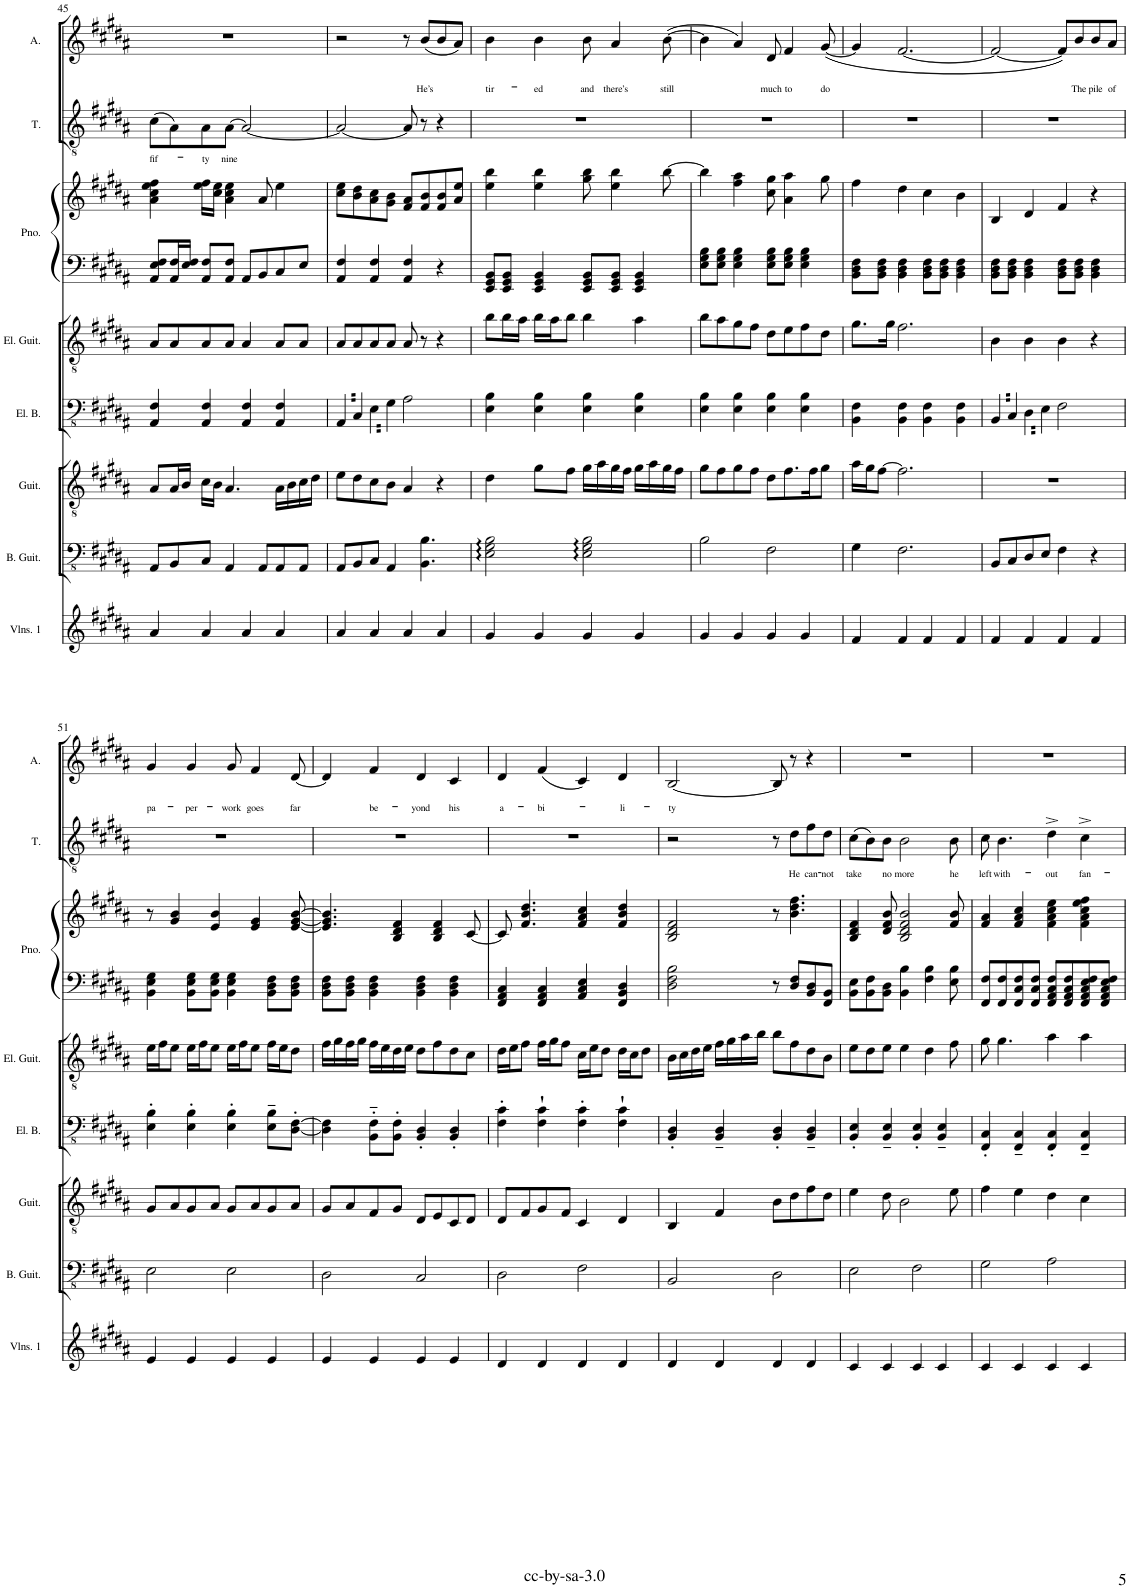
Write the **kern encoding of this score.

**kern	**kern	**kern	**kern	**kern	**kern	**kern	**kern	**text	**kern	**text	**text
*part8	*part7	*part6	*part5	*part4	*part3	*part3	*part2	*part2	*part1	*part1	*part1
*staff9	*staff8	*staff7	*staff6	*staff5	*staff4	*staff3	*staff2	*staff2	*staff1	*staff1	*staff1
*I"Violins 1	*I"Bass Guitar	*I"Guitar	*I"Electric Bass	*I"Electric Guitar	*I"Piano	*	*I"Tenor	*	*I"Alto	*	*
*I'Vlns. 1	*I'B. Guit.	*I'Guit.	*I'El. B.	*I'El. Guit.	*I'Pno.	*	*I'T.	*	*I'A.	*	*
!!LO:PB:g=z
*clefG2	*clefFv4	*clefGv2	*clefFv4	*clefGv2	*clefF4	*clefG2	*clefGv2	*	*clefG2	*	*
*k[f#c#g#d#a#]	*k[f#c#g#d#a#]	*k[f#c#g#d#a#]	*k[f#c#g#d#a#]	*k[f#c#g#d#a#]	*k[f#c#g#d#a#]	*k[f#c#g#d#a#]	*k[f#c#g#d#a#]	*	*k[f#c#g#d#a#]	*	*
*M4/4	*M4/4	*M4/4	*M4/4	*M4/4	*M4/4	*M4/4	*M4/4	*	*M4/4	*	*
=45	=45	=45	=45	=45	=45	=45	=45	=45	=45	=45	=45
!	!	!	!	!	!	!	!	!LO:LY:b	!	!	!
4a#/	8AAA#/L	8A#/L	4AAA#/ 4FF#/	8A#/L	8AA#/ 8E/ 8F#/L	4a#\ 4cc#\ 4ee\ 4ff#\	(8c#\L	fif-	1r	.	.
.	8BBB/	16A#/L	.	8A#/	16AA#/ 16F#/L	.	8A#\)	.	.	.	.
.	.	16B/JJ	.	.	16E/ 16F#/JJ	.	.	.	.	.	.
!	!	!	!	!	!	!	!	!LO:LY:b	!	!	!
4a#/	8CC#/J	16c#\LL	4AAA#/ 4FF#/	8A#/	8AA#/ 8F#/L	16ee\ 16ff#\LL	8A#\	-ty	.	.	.
.	.	16B\JJ	.	.	.	16cc#\ 16ee\JJ	.	.	.	.	.
!	!	!	!	!	!	!	!	!LO:LY:b	!	!	!
.	4AAA#/	4.A#/	.	8A#/J	8AA#/ 8F#/J	4a#\ 4cc#\ 4ee\	[8A#\J	nine	.	.	.
4a#/	.	.	4AAA#/ 4FF#/	4A#/	8AA#/L	.	2A#/_	.	.	.	.
.	8AAA#/L	.	.	.	8BB/	8a#/	.	.	.	.	.
4a#/	8AAA#/	16A#\LL	4AAA#/ 4FF#/	8A#/L	8C#/	4ee\	.	.	.	.	.
.	.	16B\	.	.	.	.	.	.	.	.	.
.	8AAA#/J	16c#\	.	8A#/J	8E/J	.	.	.	.	.	.
.	.	16d#\JJ	.	.	.	.	.	.	.	.	.
=46	=46	=46	=46	=46	=46	=46	=46	=46	=46	=46	=46
*	*	*	*tremolo	*	*	*	*	*	*	*	*
4a#/	8AAA#/L	8e\L	32AAA#/LLL	8A#/L	4AA#/ 4F#/	8cc#\ 8ee\L	2A#/_	.	2r	.	.
.	.	.	32CC#/	.	.	.	.	.	.	.	.
.	.	.	32AAA#/	.	.	.	.	.	.	.	.
.	.	.	32CC#/	.	.	.	.	.	.	.	.
.	8BBB/	8d#\	32AAA#/	8A#/	.	8b\ 8dd#\	.	.	.	.	.
.	.	.	32CC#/	.	.	.	.	.	.	.	.
.	.	.	32AAA#/	.	.	.	.	.	.	.	.
.	.	.	32CC#/JJJ	.	.	.	.	.	.	.	.
4a#/	8CC#/J	8c#\	32EE\LLL	8A#/	4AA#/ 4F#/	8a#\ 8cc#\	.	.	.	.	.
.	.	.	32GG#\	.	.	.	.	.	.	.	.
.	.	.	32EE\	.	.	.	.	.	.	.	.
.	.	.	32GG#\	.	.	.	.	.	.	.	.
.	4AAA#/	8B\J	32EE\	8A#/J	.	8g#\ 8b\J	.	.	.	.	.
.	.	.	32GG#\	.	.	.	.	.	.	.	.
.	.	.	32EE\	.	.	.	.	.	.	.	.
.	.	.	32GG#\JJJ	.	.	.	.	.	.	.	.
*	*	*	*Xtremolo	*	*	*	*	*	*	*	*
4a#/	.	4A#/	2AA#\	8A#/	4AA#/ 4F#/	8f#/ 8a#/L	8A#/]	.	8r	.	.
.	.	.	.	.	.	.	.	.	.	.	.
.	.	.	.	.	.	.	.	.	.	.	.
.	.	.	.	.	.	.	.	.	.	.	.
!	!	!	!	!	!	!	!	!	!	!	!LO:LY:b
.	4.BBB\ 4.BB\	.	.	8r	.	8f#/ 8b/	8r	.	(8b/L	.	He’s
4a#/	.	4r	.	4r	4r	8f#/ 8b/	4r	.	8b/	.	.
.	.	.	.	.	.	8a#/ 8ee/J	.	.	8a#/J)	.	.
=47	=47	=47	=47	=47	=47	=47	=47	=47	=47	=47	=47
!	!	!	!	!	!	!	!	!	!	!	!LO:LY:b
4g#/	2EE\ 2GG#\ 2BB\	4d#\	4EE\ 4BB\	8b\L	8EE/ 8GG#/ 8BB/L	4ee\ 4bb\	1r	.	4b\	.	tir-
.	.	.	.	16b\L	8EE/ 8GG#/ 8BB/J	.	.	.	.	.	.
.	.	.	.	16a#\JJ	.	.	.	.	.	.	.
!	!	!	!	!	!	!	!	!	!	!	!LO:LY:b
4g#/	.	8g#\L	4EE\ 4BB\	16b\LL	4EE/ 4GG#/ 4BB/	4ee\ 4bb\	.	.	4b\	.	-ed
.	.	.	.	16a#\J	.	.	.	.	.	.	.
.	.	8f#\J	.	8b\J	.	.	.	.	.	.	.
!	!	!	!	!	!	!	!	!	!	!	!LO:LY:b
4g#/	2EE\ 2GG#\ 2BB\	16g#\LL	4EE\ 4BB\	4b\	8EE/ 8GG#/ 8BB/L	8gg#\ 8bb\	.	.	8b\	.	and
.	.	16a#\	.	.	.	.	.	.	.	.	.
!	!	!	!	!	!	!	!	!	!	!	!LO:LY:b
.	.	16g#\	.	.	8EE/ 8GG#/ 8BB/J	4ee\ 4bb\	.	.	4a#/	.	there’s
.	.	16f#\JJ	.	.	.	.	.	.	.	.	.
4g#/	.	16g#\LL	4EE\ 4BB\	4a#\	4EE/ 4GG#/ 4BB/	.	.	.	.	.	.
.	.	16a#\	.	.	.	.	.	.	.	.	.
!	!	!	!	!	!	!	!	!	!	!	!LO:LY:b
.	.	16g#\	.	.	.	[8bb\	.	.	([8b\	.	still
.	.	16f#\JJ	.	.	.	.	.	.	.	.	.
=48	=48	=48	=48	=48	=48	=48	=48	=48	=48	=48	=48
4g#/	2BB\	8g#\L	4EE\ 4BB\	8b\L	8E\ 8G#\ 8B\L	4bb\]	1r	.	4b\]	.	.
.	.	8f#\	.	8a#\	8E\ 8G#\ 8B\J	.	.	.	.	.	.
4g#/	.	8g#\	4EE\ 4BB\	8g#\	4E\ 4G#\ 4B\	4ff#\ 4aa#\	.	.	4a#/)	.	.
.	.	8f#\J	.	8f#\J	.	.	.	.	.	.	.
!	!	!	!	!	!	!	!	!	!	!	!LO:LY:b
4g#/	2FF#\	8d#\L	4EE\ 4BB\	8d#\L	8E\ 8G#\ 8B\L	8cc#\ 8gg#\	.	.	8d#/	.	much
!	!	!	!	!	!	!	!	!	!	!	!LO:LY:b
.	.	8.f#\	.	8e\	8E\ 8G#\ 8B\J	4a#\ 4aa#\	.	.	4f#/	.	to
4g#/	.	.	4EE\ 4BB\	8f#\	4E\ 4G#\ 4B\	.	.	.	.	.	.
.	.	16f#\K	.	.	.	.	.	.	.	.	.
!	!	!	!	!	!	!	!	!	!	!	!LO:LY:b
.	.	8g#\J	.	8d#\J	.	8gg#\	.	.	([8g#/	.	do
=49	=49	=49	=49	=49	=49	=49	=49	=49	=49	=49	=49
4f#/	4GG#\	16a#\LL	4BBB\ 4FF#\	8.g#\L	8BB\ 8D#\ 8F#\L	4ff#\	1r	.	4g#/]	.	.
.	.	16g#\J	.	.	.	.	.	.	.	.	.
.	.	[8f#\J	.	.	8BB\ 8D#\ 8F#\J	.	.	.	.	.	.
.	.	.	.	16g#\Jk	.	.	.	.	.	.	.
4f#/	2.FF#\	2.f#\]	4BBB\ 4FF#\	2.f#\	4BB\ 4D#\ 4F#\	4dd#\	.	.	[2.f#/	.	.
4f#/	.	.	4BBB\ 4FF#\	.	8BB\ 8D#\ 8F#\L	4cc#\	.	.	.	.	.
.	.	.	.	.	8BB\ 8D#\ 8F#\J	.	.	.	.	.	.
4f#/	.	.	4BBB\ 4FF#\	.	4BB\ 4D#\ 4F#\	4b\	.	.	.	.	.
=50	=50	=50	=50	=50	=50	=50	=50	=50	=50	=50	=50
*	*	*	*tremolo	*	*	*	*	*	*	*	*
4f#/	8BBB/L	1r	32BBB/LLL	4B\	8BB\ 8D#\ 8F#\L	4B/	1r	.	2f#/_	.	.
.	.	.	32CC#/	.	.	.	.	.	.	.	.
.	.	.	32BBB/	.	.	.	.	.	.	.	.
.	.	.	32CC#/	.	.	.	.	.	.	.	.
.	8CC#/	.	32BBB/	.	8BB\ 8D#\ 8F#\J	.	.	.	.	.	.
.	.	.	32CC#/	.	.	.	.	.	.	.	.
.	.	.	32BBB/	.	.	.	.	.	.	.	.
.	.	.	32CC#/JJJ	.	.	.	.	.	.	.	.
4f#/	8DD#/	.	32DD#\LLL	4B\	4BB\ 4D#\ 4F#\	4d#/	.	.	.	.	.
.	.	.	32EE\	.	.	.	.	.	.	.	.
.	.	.	32DD#\	.	.	.	.	.	.	.	.
.	.	.	32EE\	.	.	.	.	.	.	.	.
.	8EE/J	.	32DD#\	.	.	.	.	.	.	.	.
.	.	.	32EE\	.	.	.	.	.	.	.	.
.	.	.	32DD#\	.	.	.	.	.	.	.	.
.	.	.	32EE\JJJ	.	.	.	.	.	.	.	.
*	*	*	*Xtremolo	*	*	*	*	*	*	*	*
4f#/	4FF#\	.	2FF#\	4B\	8BB\ 8D#\ 8F#\L	4f#/	.	.	8f#/L])	.	.
.	.	.	.	.	.	.	.	.	.	.	.
.	.	.	.	.	.	.	.	.	.	.	.
.	.	.	.	.	.	.	.	.	.	.	.
!	!	!	!	!	!	!	!	!	!	!	!LO:LY:b
.	.	.	.	.	8BB\ 8D#\ 8F#\J	.	.	.	8b/	.	The
!	!	!	!	!	!	!	!	!	!	!	!LO:LY:b
4f#/	4r	.	.	4r	4BB\ 4D#\ 4F#\	4r	.	.	8b/	.	pile
!	!	!	!	!	!	!	!	!	!	!	!LO:LY:b
.	.	.	.	.	.	.	.	.	8a#/J	.	of
!!LO:LB:g=z
=51	=51	=51	=51	=51	=51	=51	=51	=51	=51	=51	=51
!	!	!	!	!	!	!	!	!	!	!	!LO:LY:b
4e/	2EE\	8G#/L	4EE\' 4BB\'	16e\LL	4BB\ 4E\ 4G#\	8r	1r	.	4g#/	.	pa-
.	.	.	.	16f#\J	.	.	.	.	.	.	.
.	.	8A#/	.	8e\J	.	4g#/ 4b/	.	.	.	.	.
!	!	!	!	!	!	!	!	!	!	!	!LO:LY:b
4e/	.	8G#/	4EE\' 4BB\'	16e\LL	8BB\ 8E\ 8G#\L	.	.	.	4g#/	.	-per-
.	.	.	.	16f#\J	.	.	.	.	.	.	.
.	.	8A#/J	.	8e\J	8BB\ 8E\ 8G#\J	4e/ 4b/	.	.	.	.	.
!	!	!	!	!	!	!	!	!	!	!	!LO:LY:b
4e/	2EE\	8G#/L	4EE\' 4BB\'	16e\LL	4BB\ 4E\ 4G#\	.	.	.	8g#/	.	-work
.	.	.	.	16f#\J	.	.	.	.	.	.	.
!	!	!	!	!	!	!	!	!	!	!	!LO:LY:b
.	.	8A#/	.	8e\J	.	4e/ 4g#/	.	.	4f#/	.	goes
4e/	.	8G#/	8EE\~ 8BB\~L	16f#\LL	8BB\ 8D#\ 8F#\L	.	.	.	.	.	.
.	.	.	.	16e\J	.	.	.	.	.	.	.
!	!	!	!	!	!	!	!	!	!	!	!LO:LY:b
.	.	8A#/J	[8DD#\' [8FF#\'J	8d#\J	8BB\ 8D#\ 8F#\J	[8e/ [8g#/ [8b/	.	.	[8d#/	.	far
=52	=52	=52	=52	=52	=52	=52	=52	=52	=52	=52	=52
4e/	2DD#\	8G#/L	4DD#\] 4FF#\]	16f#\LL	8BB\ 8D#\ 8F#\L	4.e/] 4.g#/] 4.b/]	1r	.	4d#/]	.	.
.	.	.	.	16g#\	.	.	.	.	.	.	.
.	.	8A#/	.	16f#\	8BB\ 8D#\ 8F#\J	.	.	.	.	.	.
.	.	.	.	16g#\JJ	.	.	.	.	.	.	.
!	!	!	!	!	!	!	!	!	!	!	!LO:LY:b
4e/	.	8F#/	8BBB\'~ 8FF#\'~L	16f#\LL	4BB\ 4D#\ 4F#\	.	.	.	4f#/	.	be-
.	.	.	.	16e\	.	.	.	.	.	.	.
.	.	8G#/J	8BBB\' 8FF#\'J	16d#\	.	4B/ 4d#/ 4f#/	.	.	.	.	.
.	.	.	.	16e\JJ	.	.	.	.	.	.	.
!	!	!	!	!	!	!	!	!	!	!	!LO:LY:b
4e/	2CC#/	8D#/L	4BBB/' 4DD#/'	8d#\L	4BB\ 4D#\ 4F#\	.	.	.	4d#/	.	-yond
.	.	8E/	.	8f#\	.	4B/ 4d#/ 4f#/	.	.	.	.	.
!	!	!	!	!	!	!	!	!	!	!	!LO:LY:b
4e/	.	8C#/	4BBB/' 4DD#/'	8d#\	4BB\ 4D#\ 4F#\	.	.	.	4c#/	.	his
.	.	8D#/J	.	8c#\J	.	[8c#/	.	.	.	.	.
=53	=53	=53	=53	=53	=53	=53	=53	=53	=53	=53	=53
!	!	!	!	!	!	!	!	!	!	!	!LO:LY:b
4d#/	2DD#\	8D#/L	4FF#\' 4C#\'	16d#\LL	4FF#/ 4AA#/ 4C#/	8c#/]	1r	.	4d#/	.	a-
.	.	.	.	16e\J	.	.	.	.	.	.	.
.	.	8F#/	.	8f#\J	.	4.f#/ 4.b/ 4.dd#/	.	.	.	.	.
!	!	!	!	!	!	!	!	!	!	!	!LO:LY:b
4d#/	.	8G#/	4FF#\` 4C#\`	16f#\LL	4FF#/ 4AA#/ 4C#/	.	.	.	(4f#/	.	-bi-
.	.	.	.	16g#\J	.	.	.	.	.	.	.
.	.	8F#/J	.	8f#\J	.	.	.	.	.	.	.
4d#/	2FF#\	4C#/	4FF#\' 4C#\'	16c#\LL	4AA#/ 4C#/ 4E/	4f#/ 4a#/ 4cc#/	.	.	4c#/)	.	.
.	.	.	.	16e\J	.	.	.	.	.	.	.
.	.	.	.	8d#\J	.	.	.	.	.	.	.
!	!	!	!	!	!	!	!	!	!	!	!LO:LY:b
4d#/	.	4D#/	4FF#\` 4C#\`	16d#\LL	4FF#/ 4BB/ 4D#/	4f#/ 4b/ 4dd#/	.	.	4d#/	.	-li-
.	.	.	.	16c#\J	.	.	.	.	.	.	.
.	.	.	.	8d#\J	.	.	.	.	.	.	.
=54	=54	=54	=54	=54	=54	=54	=54	=54	=54	=54	=54
!	!	!	!	!	!	!	!	!	!	!	!LO:LY:b
4d#/	2BBB/	4BB/	4BBB/' 4DD#/'	16B\LL	2D#\ 2F#\ 2B\	2B/ 2d#/ 2f#/	2r	.	[2B/	.	-ty
.	.	.	.	16c#\	.	.	.	.	.	.	.
.	.	.	.	16d#\	.	.	.	.	.	.	.
.	.	.	.	16e\JJ	.	.	.	.	.	.	.
4d#/	.	4F#/	4BBB/~ 4DD#/~	16f#\LL	.	.	.	.	.	.	.
.	.	.	.	16g#\	.	.	.	.	.	.	.
.	.	.	.	16a#\	.	.	.	.	.	.	.
.	.	.	.	16b\JJ	.	.	.	.	.	.	.
4d#/	2DD#\	8B\L	4BBB/' 4DD#/'	8b\L	8r	8r	8r	.	8B/]	.	.
!	!	!	!	!	!	!	!	!LO:LY:b	!	!	!
.	.	8d#\	.	8f#\	8D#/ 8F#/L	4.b\ 4.dd#\ 4.ff#\	8d#\L	He	8r	.	.
!	!	!	!	!	!	!	!	!LO:LY:b	!	!	!
4d#/	.	8f#\	4BBB/~ 4DD#/~	8d#\	8BB/ 8D#/	.	8f#\	can-	4r	.	.
!	!	!	!	!	!	!	!	!LO:LY:b	!	!	!
.	.	8d#\J	.	8B\J	8FF#/ 8BB/J	.	8d#\J	-not	.	.	.
=55	=55	=55	=55	=55	=55	=55	=55	=55	=55	=55	=55
!	!	!	!	!	!	!	!	!LO:LY:b	!	!	!
4c#/	2EE\	4e\	4BBB/' 4EE/'	8e\L	8BB\ 8E\L	4B/ 4d#/ 4f#/	(8c#\L	take	1r	.	.
.	.	.	.	8d#\	8BB\ 8F#\	.	8B\)	.	.	.	.
!	!	!	!	!	!	!	!	!LO:LY:b	!	!	!
4c#/	.	8d#\	4BBB/~ 4EE/~	8e\J	8BB\ 8D#\J	8d#/ 8f#/ 8b/	8B\J	no	.	.	.
!	!	!	!	!	!	!	!	!LO:LY:b	!	!	!
.	.	2B\	.	4e\	4BB\ 4B\	2B/ 2d#/ 2f#/ 2b/	2B\	more	.	.	.
4c#/	2FF#\	.	4BBB/' 4EE/'	.	.	.	.	.	.	.	.
.	.	.	.	4d#\	4F#\ 4B\	.	.	.	.	.	.
4c#/	.	.	4BBB/~ 4EE/~	.	.	.	.	.	.	.	.
!	!	!	!	!	!	!	!	!LO:LY:b	!	!	!
.	.	8e\	.	8f#\	8E\ 8B\	8f#/ 8b/	8B\	he	.	.	.
=56	=56	=56	=56	=56	=56	=56	=56	=56	=56	=56	=56
!	!	!	!	!	!	!	!	!LO:LY:b	!	!	!
4c#/	2GG#\	4f#\	4FFF#/' 4CC#/'	8g#\	8FF#/ 8F#/L	4f#/ 4a#/	8c#\	left	1r	.	.
!	!	!	!	!	!	!	!	!LO:LY:b	!	!	!
.	.	.	.	4.g#\	8FF#/ 8F#/	.	4.B\	with-	.	.	.
4c#/	.	4e\	4FFF#/~ 4CC#/~	.	8FF#/ 8C#/ 8F#/	4f#/ 4a#/ 4cc#/	.	.	.	.	.
.	.	.	.	.	8FF#/ 8C#/ 8F#/J	.	.	.	.	.	.
!	!	!	!	!	!	!	!	!LO:LY:b	!	!	!
4c#/	2AA#\	4d#\	4FFF#/' 4CC#/'	4a#\	8FF#/ 8AA#/ 8C#/ 8F#/L	4f#\ 4a#\ 4cc#\ 4ee\	4d#^\	-out	.	.	.
.	.	.	.	.	8FF#/ 8AA#/ 8C#/ 8F#/	.	.	.	.	.	.
!	!	!	!	!	!	!	!	!LO:LY:b	!	!	!
4c#/	.	4c#\	4FFF#/~ 4CC#/~	4a#\	8FF#/ 8AA#/ 8C#/ 8E/ 8F#/	4f#\ 4a#\ 4cc#\ 4ee\ 4ff#\	4c#^\	fan-	.	.	.
.	.	.	.	.	8FF#/ 8AA#/ 8C#/ 8E/ 8F#/J	.	.	.	.	.	.
=	=	=	=	=	=	=	=	=	=	=	=
*-	*-	*-	*-	*-	*-	*-	*-	*-	*-	*-	*-
